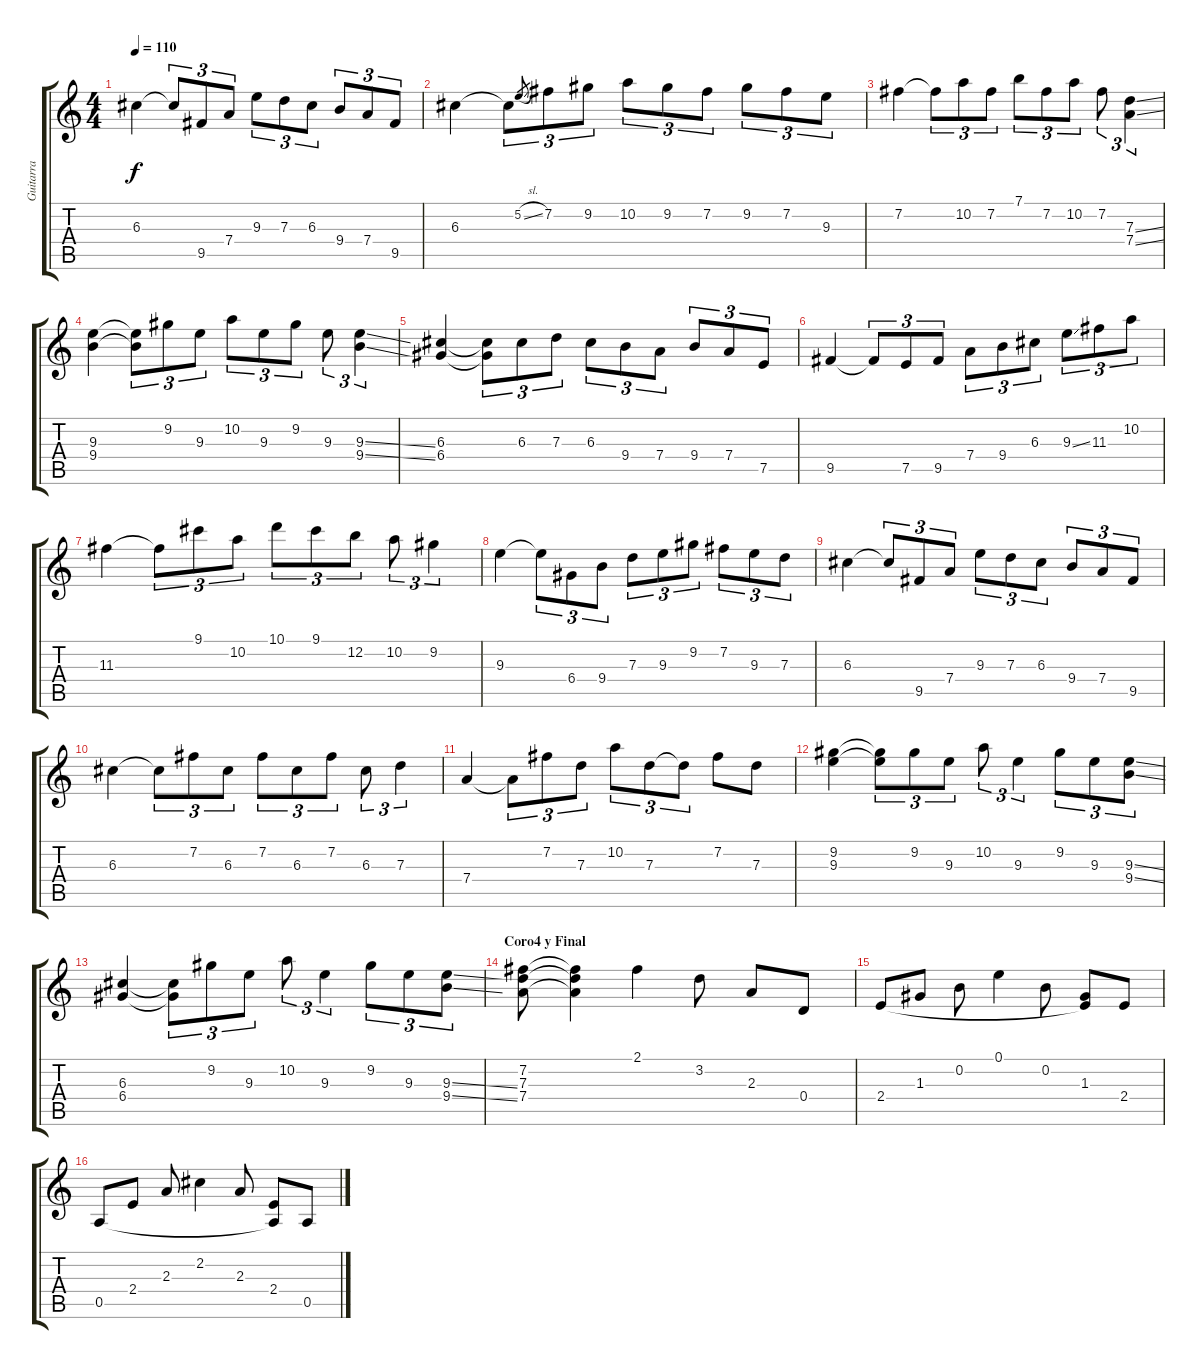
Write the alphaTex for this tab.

\track ("Guitarra" "Guitarra") {instrument acousticguitarsteel}
\staff {score tabs}
\tuning (E4 B3 G3 D3 A2 E2) {hide}
\ts (4 4)
\tempo 110
\clef g2
\ks c
6.3.4{dy f} 6.3{t}.8{tu (3 2)} 9.5.8{tu (3 2)} 7.4.8{tu (3 2)} 9.3.8{tu (3 2)} 7.3.8{tu (3 2)} 6.3.8{tu (3 2)} 9.4.8{tu (3 2)} 7.4.8{tu (3 2)} 9.5.8{tu (3 2)} |
6.3.4 6.3{t}.8{tu (3 2)} 5.2{sl}.8{gr} 7.2.8{tu (3 2)} 9.2.8{tu (3 2)} 10.2.8{tu (3 2)} 9.2.8{tu (3 2)} 7.2.8{tu (3 2)} 9.2.8{tu (3 2)} 7.2.8{tu (3 2)} 9.3.8{tu (3 2)} |
7.2.4 7.2{t}.8{tu (3 2)} 10.2.8{tu (3 2)} 7.2.8{tu (3 2)} 7.1.8{tu (3 2)} 7.2.8{tu (3 2)} 10.2.8{tu (3 2)} 7.2.8{tu (3 2)} (7.3{ss} 7.4{ss}).4{tu (3 2)} |
(9.3 9.4).4 (9.3{t} 9.4{t}).8{tu (3 2)} 9.2.8{tu (3 2)} 9.3.8{tu (3 2)} 10.2.8{tu (3 2)} 9.3.8{tu (3 2)} 9.2.8{tu (3 2)} 9.3.8{tu (3 2)} (9.3{ss} 9.4{ss}).4{tu (3 2)} |
(6.3 6.4).4 (6.3{t} 6.4{t}).8{tu (3 2)} 6.3.8{tu (3 2)} 7.3.8{tu (3 2)} 6.3.8{tu (3 2)} 9.4.8{tu (3 2)} 7.4.8{tu (3 2)} 9.4.8{tu (3 2)} 7.4.8{tu (3 2)} 7.5.8{tu (3 2)} |
9.5.4 9.5{t}.8{tu (3 2)} 7.5.8{tu (3 2)} 9.5.8{tu (3 2)} 7.4.8{tu (3 2)} 9.4.8{tu (3 2)} 6.3.8{tu (3 2)} 9.3{ss}.8{tu (3 2)} 11.3.8{tu (3 2)} 10.2.8{tu (3 2)} |
11.3.4 11.3{t}.8{tu (3 2)} 9.1.8{tu (3 2)} 10.2.8{tu (3 2)} 10.1.8{tu (3 2)} 9.1.8{tu (3 2)} 12.2.8{tu (3 2)} 10.2.8{tu (3 2)} 9.2.4{tu (3 2)} |
9.3.4 9.3{t}.8{tu (3 2)} 6.4.8{tu (3 2)} 9.4.8{tu (3 2)} 7.3.8{tu (3 2)} 9.3.8{tu (3 2)} 9.2.8{tu (3 2)} 7.2.8{tu (3 2)} 9.3.8{tu (3 2)} 7.3.8{tu (3 2)} |
6.3.4 6.3{t}.8{tu (3 2)} 9.5.8{tu (3 2)} 7.4.8{tu (3 2)} 9.3.8{tu (3 2)} 7.3.8{tu (3 2)} 6.3.8{tu (3 2)} 9.4.8{tu (3 2)} 7.4.8{tu (3 2)} 9.5.8{tu (3 2)} |
6.3.4 6.3{t}.8{tu (3 2)} 7.2.8{tu (3 2)} 6.3.8{tu (3 2)} 7.2.8{tu (3 2)} 6.3.8{tu (3 2)} 7.2.8{tu (3 2)} 6.3.8{tu (3 2)} 7.3.4{tu (3 2)} |
7.4.4 7.4{t}.8{tu (3 2)} 7.2.8{tu (3 2)} 7.3.8{tu (3 2)} 10.2.8{tu (3 2)} 7.3.8{tu (3 2)} 7.3{t}.8{tu (3 2)} 7.2.8 7.3.8 |
(9.2 9.3).4 (9.2{t} 9.3{t}).8{tu (3 2)} 9.2.8{tu (3 2)} 9.3.8{tu (3 2)} 10.2.8{tu (3 2)} 9.3.4{tu (3 2)} 9.2.8{tu (3 2)} 9.3.8{tu (3 2)} (9.3{ss} 9.4{ss}).8{tu (3 2)} |
(6.3 6.4).4 (6.3{t} 6.4{t}).8{tu (3 2)} 9.2.8{tu (3 2)} 9.3.8{tu (3 2)} 10.2.8{tu (3 2)} 9.3.4{tu (3 2)} 9.2.8{tu (3 2)} 9.3.8{tu (3 2)} (9.3{ss} 9.4{ss}).8{tu (3 2)} |
\section ("" "Coro4 y Final")
(7.2 7.3 7.4).8 (7.2{t} 7.3{t} 7.4{t}).4 2.1.4 3.2.8 2.3.8 0.4.8 |
2.4.8 1.3.8 0.2.8 0.1.4 0.2.8 (1.3 2.4{t}).8 2.4.8 |
0.5.8 2.4.8 2.3.8 2.2.4 2.3.8 (2.4 0.5{t}).8 0.5.8
